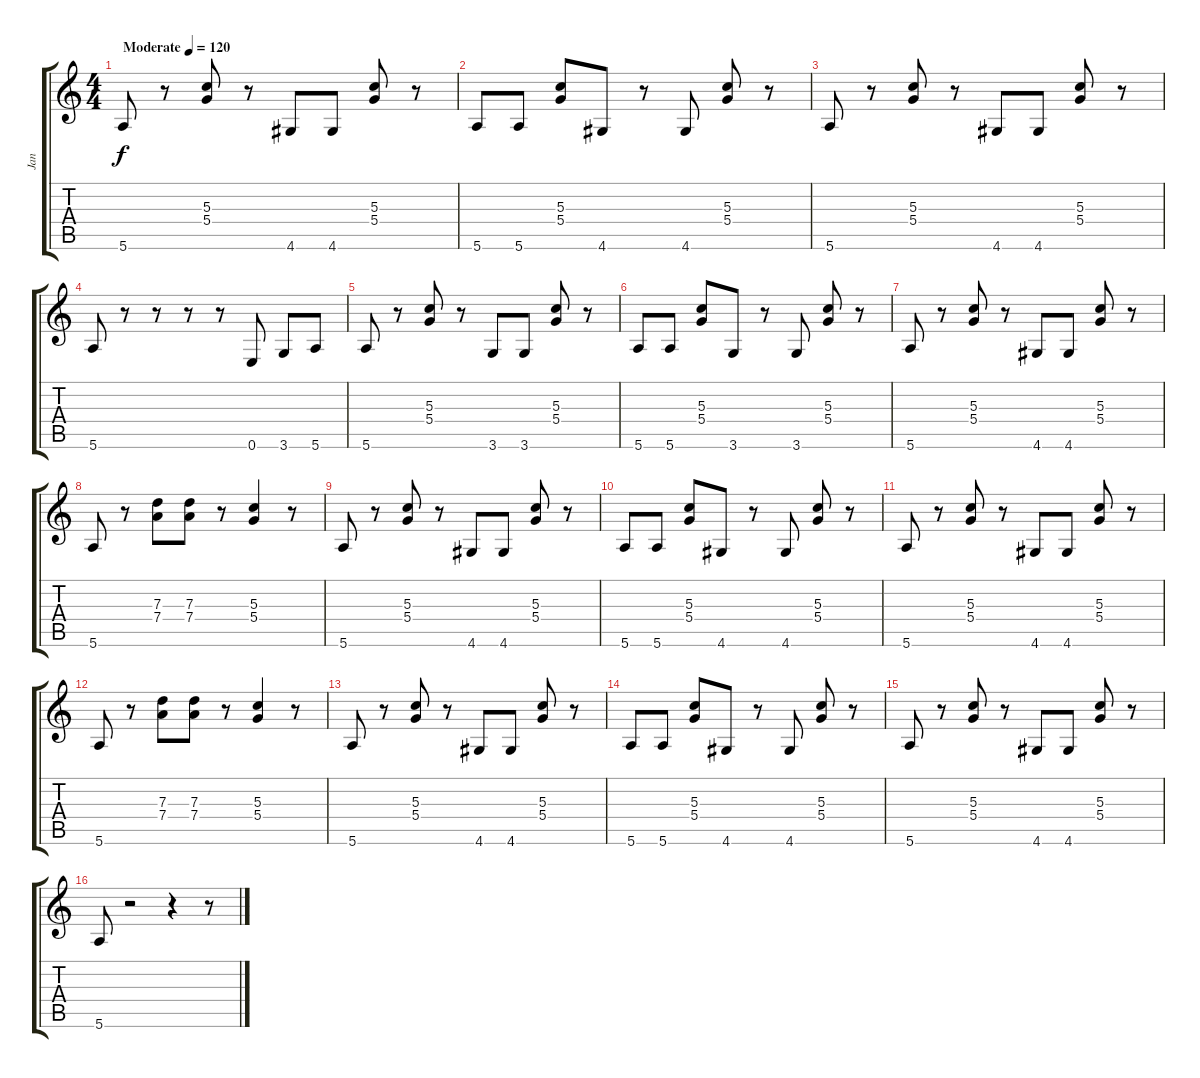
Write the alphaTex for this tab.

\track ("Jan" "Jan") {instrument distortionguitar}
\staff {score tabs}
\tuning (E4 B3 G3 D3 A2 E2) {hide}
\ts (4 4)
\tempo (120 "Moderate")
\clef g2
\ks c
5.6.8{dy f instrument distortionguitar} r.8 (5.3 5.4).8 r.8 4.6.8 4.6.8 (5.3 5.4).8 r.8 |
5.6.8 5.6.8 (5.3 5.4).8 4.6.8 r.8 4.6.8 (5.3 5.4).8 r.8 |
5.6.8 r.8 (5.3 5.4).8 r.8 4.6.8 4.6.8 (5.3 5.4).8 r.8 |
5.6.8 r.8 r.8 r.8 r.8 0.6.8 3.6.8 5.6.8 |
5.6.8 r.8 (5.3 5.4).8 r.8 3.6.8 3.6.8 (5.3 5.4).8 r.8 |
5.6.8 5.6.8 (5.3 5.4).8 3.6.8 r.8 3.6.8 (5.3 5.4).8 r.8 |
5.6.8 r.8 (5.3 5.4).8 r.8 4.6.8 4.6.8 (5.3 5.4).8 r.8 |
5.6.8 r.8 (7.3 7.4).8 (7.3 7.4).8 r.8 (5.3 5.4).4 r.8 |
5.6.8 r.8 (5.3 5.4).8 r.8 4.6.8 4.6.8 (5.3 5.4).8 r.8 |
5.6.8 5.6.8 (5.3 5.4).8 4.6.8 r.8 4.6.8 (5.3 5.4).8 r.8 |
5.6.8 r.8 (5.3 5.4).8 r.8 4.6.8 4.6.8 (5.3 5.4).8 r.8 |
5.6.8 r.8 (7.3 7.4).8 (7.3 7.4).8 r.8 (5.3 5.4).4 r.8 |
5.6.8 r.8 (5.3 5.4).8 r.8 4.6.8 4.6.8 (5.3 5.4).8 r.8 |
5.6.8 5.6.8 (5.3 5.4).8 4.6.8 r.8 4.6.8 (5.3 5.4).8 r.8 |
5.6.8 r.8 (5.3 5.4).8 r.8 4.6.8 4.6.8 (5.3 5.4).8 r.8 |
5.6.8 r.2 r.4 r.8
